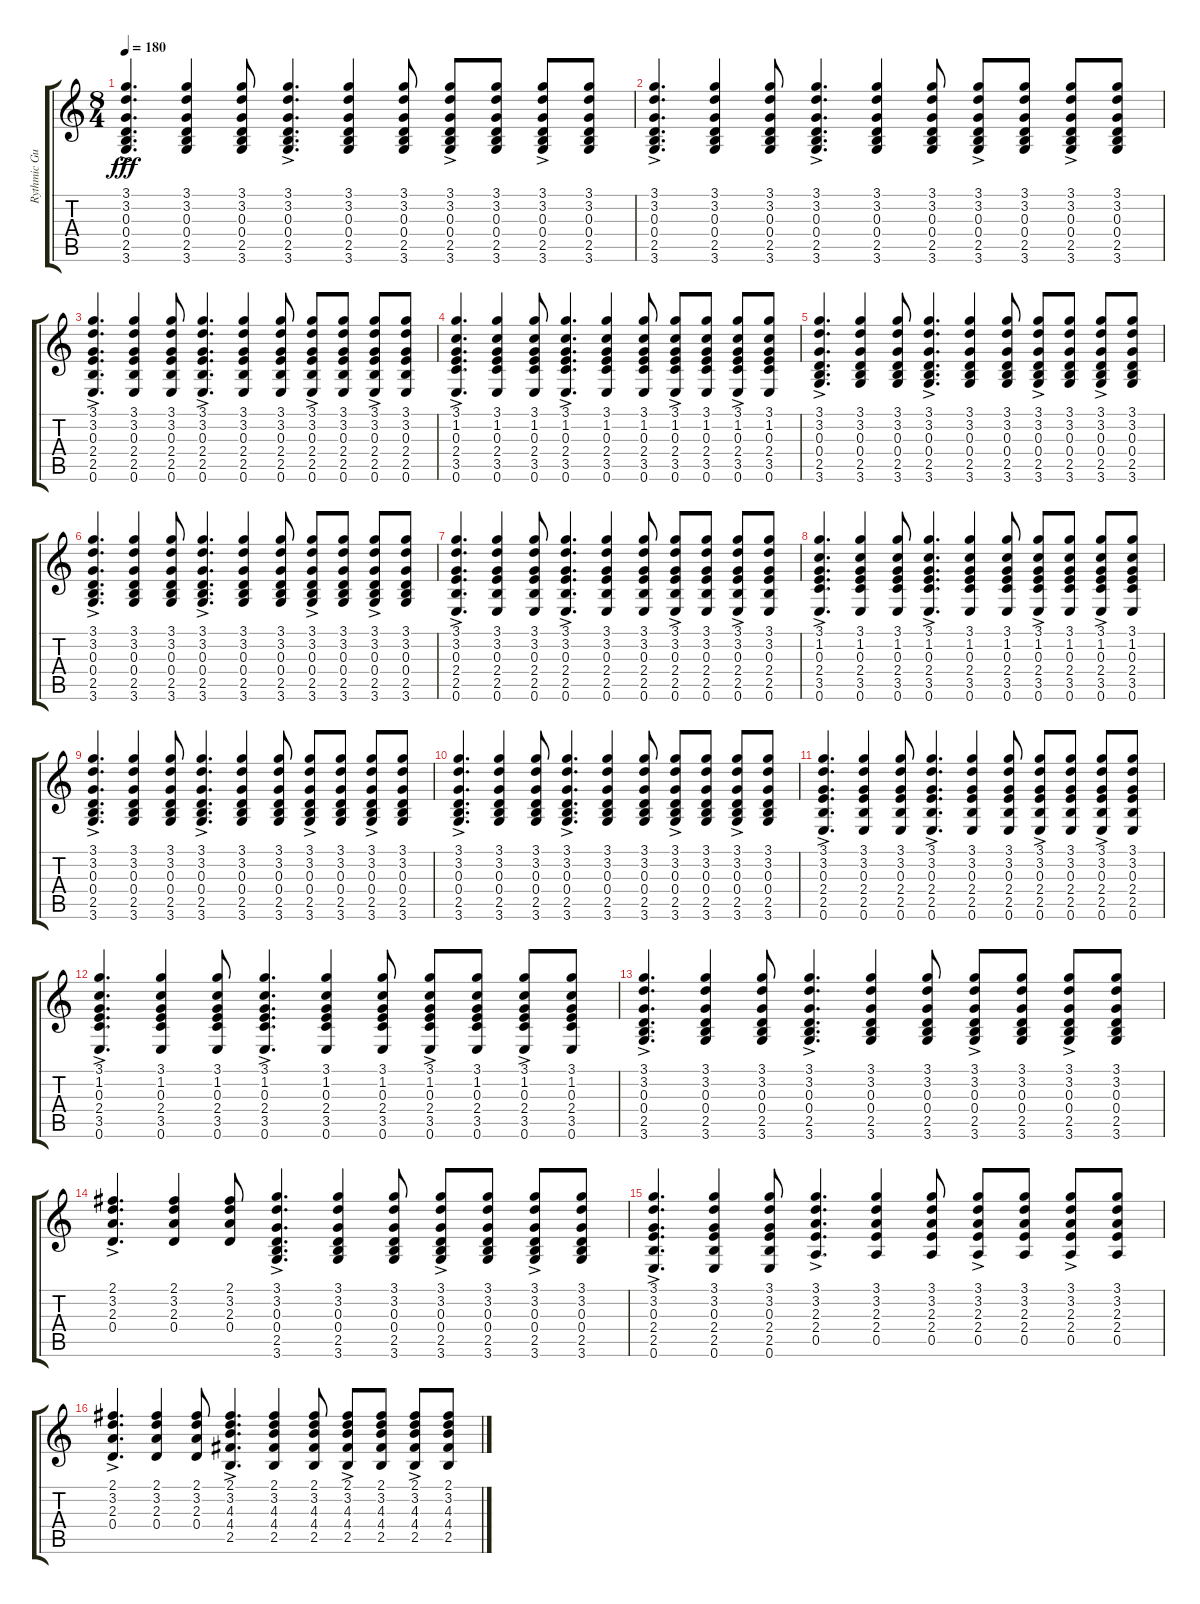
\track ("Rythmic Guitar" "Rythmic Gu") {instrument acousticguitarsteel}
\staff {score tabs}
\tuning (E4 B3 G3 D3 A2 E2) {hide}
\ts (8 4)
\tempo 180
\clef g2
\ks c
(3.1{ac} 3.2 0.3 0.4 2.5 3.6).4{d dy fff} (3.1 3.2 0.3 0.4 2.5 3.6).4 (3.1 3.2 0.3 0.4 2.5 3.6).8 (3.1{ac} 3.2 0.3 0.4 2.5 3.6).4{d} (3.1 3.2 0.3 0.4 2.5 3.6).4 (3.1 3.2 0.3 0.4 2.5 3.6).8 (3.1{ac} 3.2 0.3 0.4 2.5 3.6).8 (3.1 3.2 0.3 0.4 2.5 3.6).8 (3.1{ac} 3.2 0.3 0.4 2.5 3.6).8 (3.1 3.2 0.3 0.4 2.5 3.6).8 |
(3.1{ac} 3.2 0.3 0.4 2.5 3.6).4{d} (3.1 3.2 0.3 0.4 2.5 3.6).4 (3.1 3.2 0.3 0.4 2.5 3.6).8 (3.1{ac} 3.2 0.3 0.4 2.5 3.6).4{d} (3.1 3.2 0.3 0.4 2.5 3.6).4 (3.1 3.2 0.3 0.4 2.5 3.6).8 (3.1{ac} 3.2 0.3 0.4 2.5 3.6).8 (3.1 3.2 0.3 0.4 2.5 3.6).8 (3.1{ac} 3.2 0.3 0.4 2.5 3.6).8 (3.1 3.2 0.3 0.4 2.5 3.6).8 |
(3.1{ac} 3.2 0.3 2.4 2.5 0.6).4{d} (3.1 3.2 0.3 2.4 2.5 0.6).4 (3.1 3.2 0.3 2.4 2.5 0.6).8 (3.1{ac} 3.2 0.3 2.4 2.5 0.6).4{d} (3.1 3.2 0.3 2.4 2.5 0.6).4 (3.1 3.2 0.3 2.4 2.5 0.6).8 (3.1{ac} 3.2 0.3 2.4 2.5 0.6).8 (3.1 3.2 0.3 2.4 2.5 0.6).8 (3.1{ac} 3.2 0.3 2.4 2.5 0.6).8 (3.1 3.2 0.3 2.4 2.5 0.6).8 |
(3.1{ac} 1.2 0.3 2.4 3.5 0.6).4{d} (3.1 1.2 0.3 2.4 3.5 0.6).4 (3.1 1.2 0.3 2.4 3.5 0.6).8 (3.1{ac} 1.2 0.3 2.4 3.5 0.6).4{d} (3.1 1.2 0.3 2.4 3.5 0.6).4 (3.1 1.2 0.3 2.4 3.5 0.6).8 (3.1{ac} 1.2 0.3 2.4 3.5 0.6).8 (3.1 1.2 0.3 2.4 3.5 0.6).8 (3.1{ac} 1.2 0.3 2.4 3.5 0.6).8 (3.1 1.2 0.3 2.4 3.5 0.6).8 |
(3.1{ac} 3.2 0.3 0.4 2.5 3.6).4{d} (3.1 3.2 0.3 0.4 2.5 3.6).4 (3.1 3.2 0.3 0.4 2.5 3.6).8 (3.1{ac} 3.2 0.3 0.4 2.5 3.6).4{d} (3.1 3.2 0.3 0.4 2.5 3.6).4 (3.1 3.2 0.3 0.4 2.5 3.6).8 (3.1{ac} 3.2 0.3 0.4 2.5 3.6).8 (3.1 3.2 0.3 0.4 2.5 3.6).8 (3.1{ac} 3.2 0.3 0.4 2.5 3.6).8 (3.1 3.2 0.3 0.4 2.5 3.6).8 |
(3.1{ac} 3.2 0.3 0.4 2.5 3.6).4{d} (3.1 3.2 0.3 0.4 2.5 3.6).4 (3.1 3.2 0.3 0.4 2.5 3.6).8 (3.1{ac} 3.2 0.3 0.4 2.5 3.6).4{d} (3.1 3.2 0.3 0.4 2.5 3.6).4 (3.1 3.2 0.3 0.4 2.5 3.6).8 (3.1{ac} 3.2 0.3 0.4 2.5 3.6).8 (3.1 3.2 0.3 0.4 2.5 3.6).8 (3.1{ac} 3.2 0.3 0.4 2.5 3.6).8 (3.1 3.2 0.3 0.4 2.5 3.6).8 |
(3.1{ac} 3.2 0.3 2.4 2.5 0.6).4{d} (3.1 3.2 0.3 2.4 2.5 0.6).4 (3.1 3.2 0.3 2.4 2.5 0.6).8 (3.1{ac} 3.2 0.3 2.4 2.5 0.6).4{d} (3.1 3.2 0.3 2.4 2.5 0.6).4 (3.1 3.2 0.3 2.4 2.5 0.6).8 (3.1{ac} 3.2 0.3 2.4 2.5 0.6).8 (3.1 3.2 0.3 2.4 2.5 0.6).8 (3.1{ac} 3.2 0.3 2.4 2.5 0.6).8 (3.1 3.2 0.3 2.4 2.5 0.6).8 |
(3.1{ac} 1.2 0.3 2.4 3.5 0.6).4{d} (3.1 1.2 0.3 2.4 3.5 0.6).4 (3.1 1.2 0.3 2.4 3.5 0.6).8 (3.1{ac} 1.2 0.3 2.4 3.5 0.6).4{d} (3.1 1.2 0.3 2.4 3.5 0.6).4 (3.1 1.2 0.3 2.4 3.5 0.6).8 (3.1{ac} 1.2 0.3 2.4 3.5 0.6).8 (3.1 1.2 0.3 2.4 3.5 0.6).8 (3.1{ac} 1.2 0.3 2.4 3.5 0.6).8 (3.1 1.2 0.3 2.4 3.5 0.6).8 |
(3.1{ac} 3.2 0.3 0.4 2.5 3.6).4{d} (3.1 3.2 0.3 0.4 2.5 3.6).4 (3.1 3.2 0.3 0.4 2.5 3.6).8 (3.1{ac} 3.2 0.3 0.4 2.5 3.6).4{d} (3.1 3.2 0.3 0.4 2.5 3.6).4 (3.1 3.2 0.3 0.4 2.5 3.6).8 (3.1{ac} 3.2 0.3 0.4 2.5 3.6).8 (3.1 3.2 0.3 0.4 2.5 3.6).8 (3.1{ac} 3.2 0.3 0.4 2.5 3.6).8 (3.1 3.2 0.3 0.4 2.5 3.6).8 |
(3.1{ac} 3.2 0.3 0.4 2.5 3.6).4{d} (3.1 3.2 0.3 0.4 2.5 3.6).4 (3.1 3.2 0.3 0.4 2.5 3.6).8 (3.1{ac} 3.2 0.3 0.4 2.5 3.6).4{d} (3.1 3.2 0.3 0.4 2.5 3.6).4 (3.1 3.2 0.3 0.4 2.5 3.6).8 (3.1{ac} 3.2 0.3 0.4 2.5 3.6).8 (3.1 3.2 0.3 0.4 2.5 3.6).8 (3.1{ac} 3.2 0.3 0.4 2.5 3.6).8 (3.1 3.2 0.3 0.4 2.5 3.6).8 |
(3.1{ac} 3.2 0.3 2.4 2.5 0.6).4{d} (3.1 3.2 0.3 2.4 2.5 0.6).4 (3.1 3.2 0.3 2.4 2.5 0.6).8 (3.1{ac} 3.2 0.3 2.4 2.5 0.6).4{d} (3.1 3.2 0.3 2.4 2.5 0.6).4 (3.1 3.2 0.3 2.4 2.5 0.6).8 (3.1{ac} 3.2 0.3 2.4 2.5 0.6).8 (3.1 3.2 0.3 2.4 2.5 0.6).8 (3.1{ac} 3.2 0.3 2.4 2.5 0.6).8 (3.1 3.2 0.3 2.4 2.5 0.6).8 |
(3.1{ac} 1.2 0.3 2.4 3.5 0.6).4{d} (3.1 1.2 0.3 2.4 3.5 0.6).4 (3.1 1.2 0.3 2.4 3.5 0.6).8 (3.1{ac} 1.2 0.3 2.4 3.5 0.6).4{d} (3.1 1.2 0.3 2.4 3.5 0.6).4 (3.1 1.2 0.3 2.4 3.5 0.6).8 (3.1{ac} 1.2 0.3 2.4 3.5 0.6).8 (3.1 1.2 0.3 2.4 3.5 0.6).8 (3.1{ac} 1.2 0.3 2.4 3.5 0.6).8 (3.1 1.2 0.3 2.4 3.5 0.6).8 |
(3.1{ac} 3.2 0.3 0.4 2.5 3.6).4{d} (3.1 3.2 0.3 0.4 2.5 3.6).4 (3.1 3.2 0.3 0.4 2.5 3.6).8 (3.1{ac} 3.2 0.3 0.4 2.5 3.6).4{d} (3.1 3.2 0.3 0.4 2.5 3.6).4 (3.1 3.2 0.3 0.4 2.5 3.6).8 (3.1{ac} 3.2 0.3 0.4 2.5 3.6).8 (3.1 3.2 0.3 0.4 2.5 3.6).8 (3.1{ac} 3.2 0.3 0.4 2.5 3.6).8 (3.1 3.2 0.3 0.4 2.5 3.6).8 |
(2.1{ac} 3.2 2.3 0.4).4{d} (2.1 3.2 2.3 0.4).4 (2.1 3.2 2.3 0.4).8 (3.1{ac} 3.2 0.3 0.4 2.5 3.6).4{d} (3.1 3.2 0.3 0.4 2.5 3.6).4 (3.1 3.2 0.3 0.4 2.5 3.6).8 (3.1{ac} 3.2 0.3 0.4 2.5 3.6).8 (3.1 3.2 0.3 0.4 2.5 3.6).8 (3.1{ac} 3.2 0.3 0.4 2.5 3.6).8 (3.1 3.2 0.3 0.4 2.5 3.6).8 |
(3.1{ac} 3.2 0.3 2.4 2.5 0.6).4{d} (3.1 3.2 0.3 2.4 2.5 0.6).4 (3.1 3.2 0.3 2.4 2.5 0.6).8 (3.1{ac} 3.2 2.3 2.4 0.5).4{d} (3.1 3.2 2.3 2.4 0.5).4 (3.1 3.2 2.3 2.4 0.5).8 (3.1{ac} 3.2 2.3 2.4 0.5).8 (3.1 3.2 2.3 2.4 0.5).8 (3.1{ac} 3.2 2.3 2.4 0.5).8 (3.1 3.2 2.3 2.4 0.5).8 |
(2.1{ac} 3.2 2.3 0.4).4{d} (2.1 3.2 2.3 0.4).4 (2.1 3.2 2.3 0.4).8 (2.1{ac} 3.2 4.3 4.4 2.5).4{d} (2.1 3.2 4.3 4.4 2.5).4 (2.1 3.2 4.3 4.4 2.5).8 (2.1{ac} 3.2 4.3 4.4 2.5).8 (2.1 3.2 4.3 4.4 2.5).8 (2.1{ac} 3.2 4.3 4.4 2.5).8 (2.1 3.2 4.3 4.4 2.5).8
